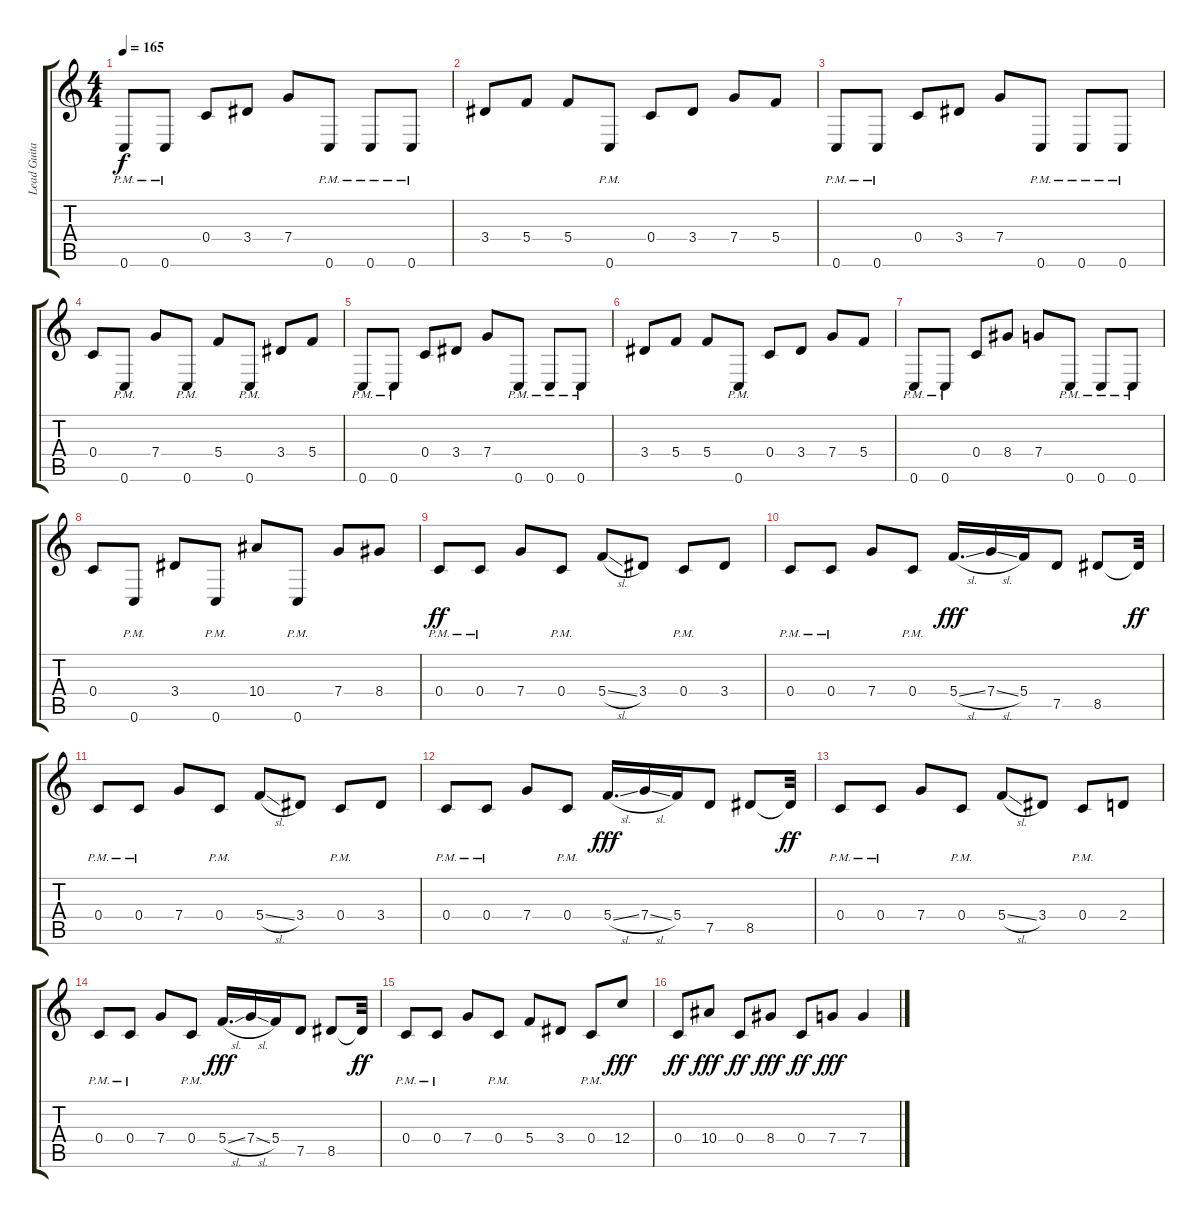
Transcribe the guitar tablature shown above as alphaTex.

\track ("Lead Guitar" "Lead Guita") {instrument overdrivenguitar}
\staff {score tabs}
\tuning (D4 A3 F3 C3 G2 C2) {hide}
\ts (4 4)
\tempo 165
\clef g2
\ks c
0.6{pm}.8{dy f} 0.6{pm}.8 0.4.8 3.4.8 7.4.8 0.6{pm}.8 0.6{pm}.8 0.6{pm}.8 |
3.4.8 5.4.8 5.4.8 0.6{pm}.8 0.4.8 3.4.8 7.4.8 5.4.8 |
0.6{pm}.8 0.6{pm}.8 0.4.8 3.4.8 7.4.8 0.6{pm}.8 0.6{pm}.8 0.6{pm}.8 |
0.4.8 0.6{pm}.8 7.4.8 0.6{pm}.8 5.4.8 0.6{pm}.8 3.4.8 5.4.8 |
0.6{pm}.8 0.6{pm}.8 0.4.8 3.4.8 7.4.8 0.6{pm}.8 0.6{pm}.8 0.6{pm}.8 |
3.4.8 5.4.8 5.4.8 0.6{pm}.8 0.4.8 3.4.8 7.4.8 5.4.8 |
0.6{pm}.8 0.6{pm}.8 0.4.8 8.4.8 7.4.8 0.6{pm}.8 0.6{pm}.8 0.6{pm}.8 |
0.4.8 0.6{pm}.8 3.4.8 0.6{pm}.8 10.4.8 0.6{pm}.8 7.4.8 8.4.8 |
0.4{pm}.8{dy ff} 0.4{pm}.8 7.4.8 0.4{pm}.8 5.4{sl}.8 3.4.8 0.4{pm}.8 3.4.8 |
0.4{pm}.8 0.4{pm}.8 7.4.8 0.4{pm}.8 5.4{sl}.16{d dy fff} 7.4{sl}.16 5.4.16 7.5.8 8.5.8 8.5{t}.32{dy ff} |
0.4{pm}.8 0.4{pm}.8 7.4.8 0.4{pm}.8 5.4{sl}.8 3.4.8 0.4{pm}.8 3.4.8 |
0.4{pm}.8 0.4{pm}.8 7.4.8 0.4{pm}.8 5.4{sl}.16{d dy fff} 7.4{sl}.16 5.4.16 7.5.8 8.5.8 8.5{t}.32{dy ff} |
0.4{pm}.8 0.4{pm}.8 7.4.8 0.4{pm}.8 5.4{sl}.8 3.4.8 0.4{pm}.8 2.4.8 |
0.4{pm}.8 0.4{pm}.8 7.4.8 0.4{pm}.8 5.4{sl}.16{d dy fff} 7.4{sl}.16 5.4.16 7.5.8 8.5.8 8.5{t}.32{dy ff} |
0.4{pm}.8 0.4{pm}.8 7.4.8 0.4{pm}.8 5.4.8 3.4.8 0.4{pm}.8 12.4.8{dy fff} |
0.4.8{dy ff} 10.4.8{dy fff} 0.4.8{dy ff} 8.4.8{dy fff} 0.4.8{dy ff} 7.4.8{dy fff} 7.4.4
